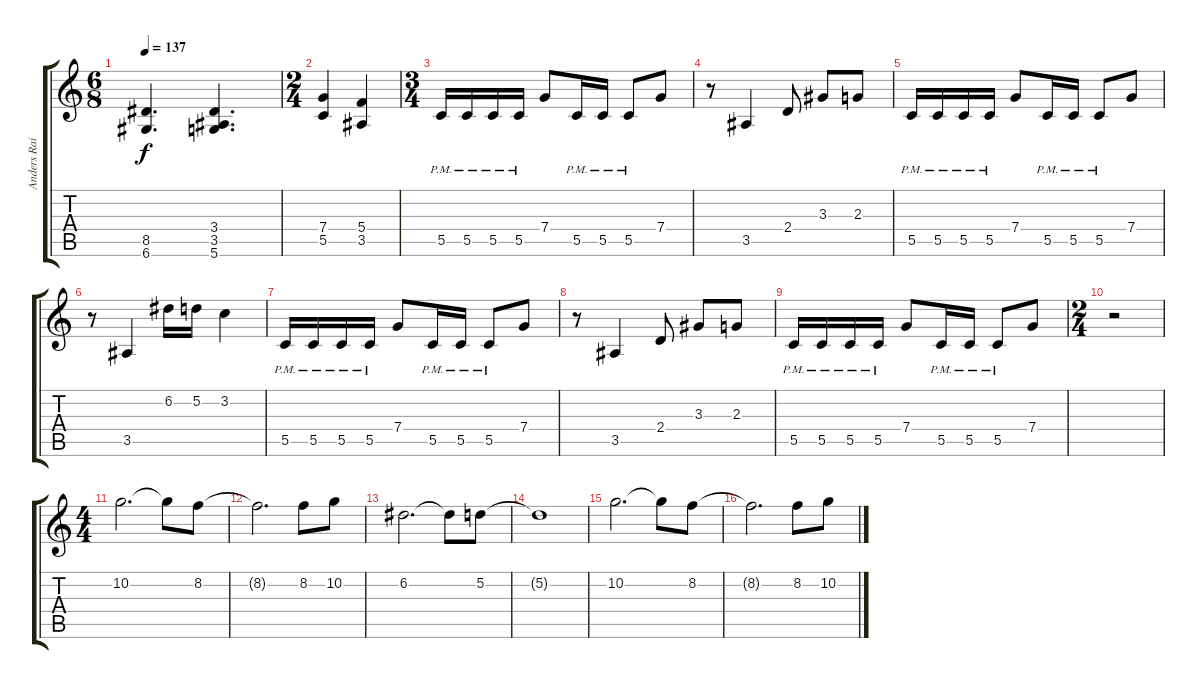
\track ("Anders Rain" "Anders Rai") {instrument overdrivenguitar}
\staff {score tabs}
\tuning (D4 A3 F3 C3 G2 D2) {hide}
\ts (6 8)
\tempo 137
\clef g2
\ks c
(8.5 6.6).4{d dy f} (3.4 3.5 5.6).4{d} |
\ts (2 4)
(7.4 5.5).4 (5.4 3.5).4 |
\ts (3 4)
5.5{pm}.16 5.5{pm}.16 5.5{pm}.16 5.5{pm}.16 7.4.8 5.5{pm}.16 5.5{pm}.16 5.5{pm}.8 7.4.8 |
r.8 3.5.4 2.4.8 3.3.8 2.3.8 |
5.5{pm}.16 5.5{pm}.16 5.5{pm}.16 5.5{pm}.16 7.4.8 5.5{pm}.16 5.5{pm}.16 5.5{pm}.8 7.4.8 |
r.8 3.5.4 6.2.16 5.2.16 3.2.4 |
5.5{pm}.16 5.5{pm}.16 5.5{pm}.16 5.5{pm}.16 7.4.8 5.5{pm}.16 5.5{pm}.16 5.5{pm}.8 7.4.8 |
r.8 3.5.4 2.4.8 3.3.8 2.3.8 |
5.5{pm}.16 5.5{pm}.16 5.5{pm}.16 5.5{pm}.16 7.4.8 5.5{pm}.16 5.5{pm}.16 5.5{pm}.8 7.4.8 |
\ts (2 4)
r.2 |
\ts (4 4)
10.2.2{d} 10.2{t}.8 8.2.8 |
8.2{t}.2{d} 8.2.8 10.2.8 |
6.2.2{d} 6.2{t}.8 5.2.8 |
5.2{t}.1 |
10.2.2{d} 10.2{t}.8 8.2.8 |
8.2{t}.2{d} 8.2.8 10.2.8
